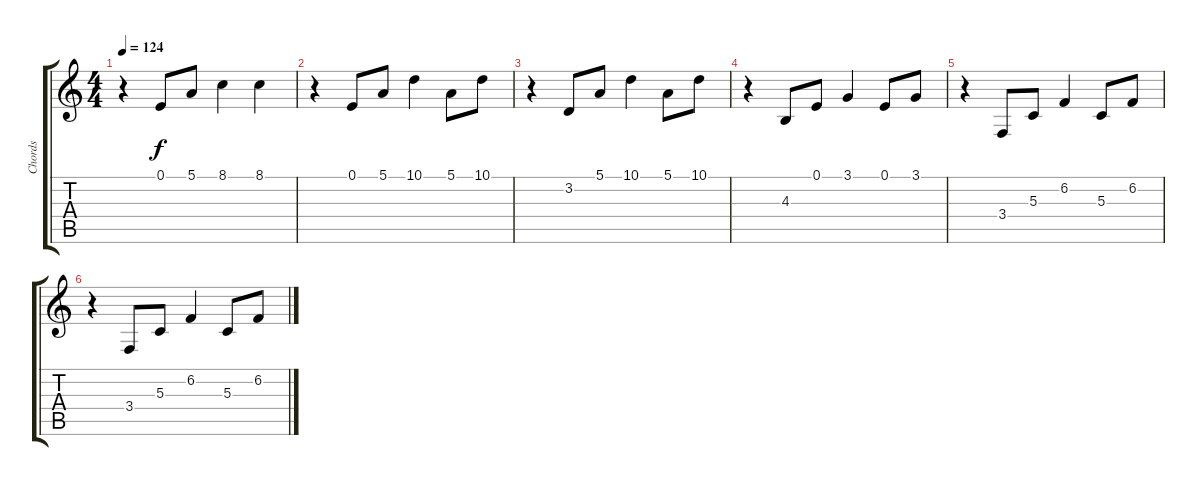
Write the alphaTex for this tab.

\track ("Chords" "Chords") {instrument acousticgrandpiano}
\staff {score tabs}
\tuning (E4 B3 G3 D3 A2 E2) {hide}
\ts (4 4)
\tempo 124
\clef g2
\ks c
r.4{dy f} 0.1.8 5.1.8 8.1.4 8.1.4 |
r.4 0.1.8 5.1.8 10.1.4 5.1.8 10.1.8 |
r.4 3.2.8 5.1.8 10.1.4 5.1.8 10.1.8 |
r.4 4.3.8 0.1.8 3.1.4 0.1.8 3.1.8 |
r.4 3.4.8 5.3.8 6.2.4 5.3.8 6.2.8 |
r.4 3.4.8 5.3.8 6.2.4 5.3.8 6.2.8
